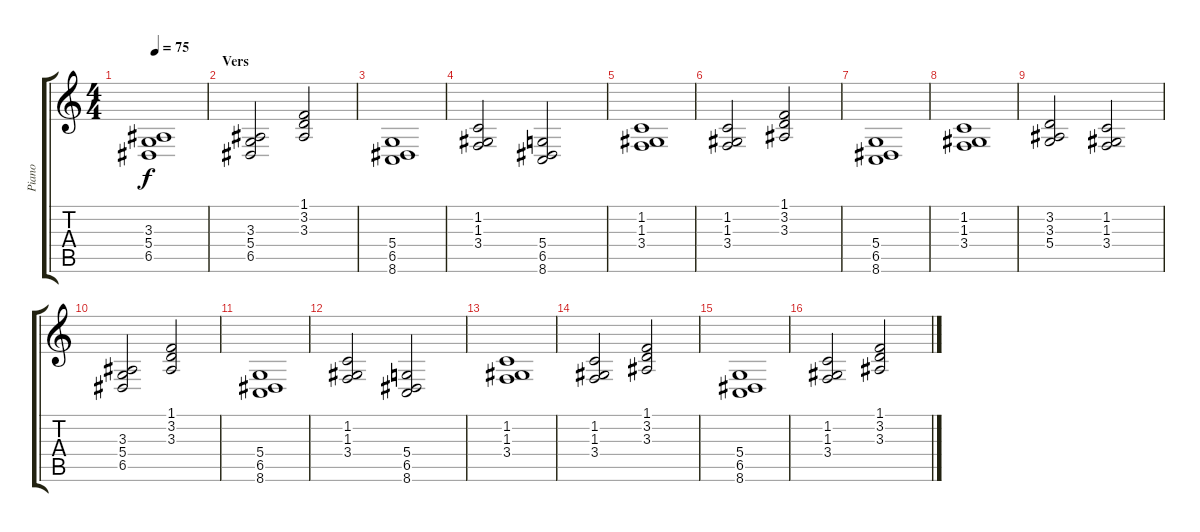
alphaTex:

\track ("Piano" "Piano") {instrument acousticgrandpiano}
\staff {score tabs}
\tuning (E4 B3 G3 D3 A2 E2) {hide}
\ts (4 4)
\tempo 75
\clef g2
\ks c
(3.3 5.4 6.5).1{dy f} |
\section ("" "Vers")
(3.3 5.4 6.5).2 (1.1 3.2 3.3).2 |
(5.4 6.5 8.6).1 |
(1.2 1.3 3.4).2 (5.4 6.5 8.6).2 |
(1.2 1.3 3.4).1 |
(1.2 1.3 3.4).2 (1.1 3.2 3.3).2 |
(5.4 6.5 8.6).1 |
(1.2 1.3 3.4).1 |
(3.2 3.3 5.4).2 (1.2 1.3 3.4).2 |
(3.3 5.4 6.5).2 (1.1 3.2 3.3).2 |
(5.4 6.5 8.6).1 |
(1.2 1.3 3.4).2 (5.4 6.5 8.6).2 |
(1.2 1.3 3.4).1 |
(1.2 1.3 3.4).2 (1.1 3.2 3.3).2 |
(5.4 6.5 8.6).1 |
(1.2 1.3 3.4).2 (1.1 3.2 3.3).2
